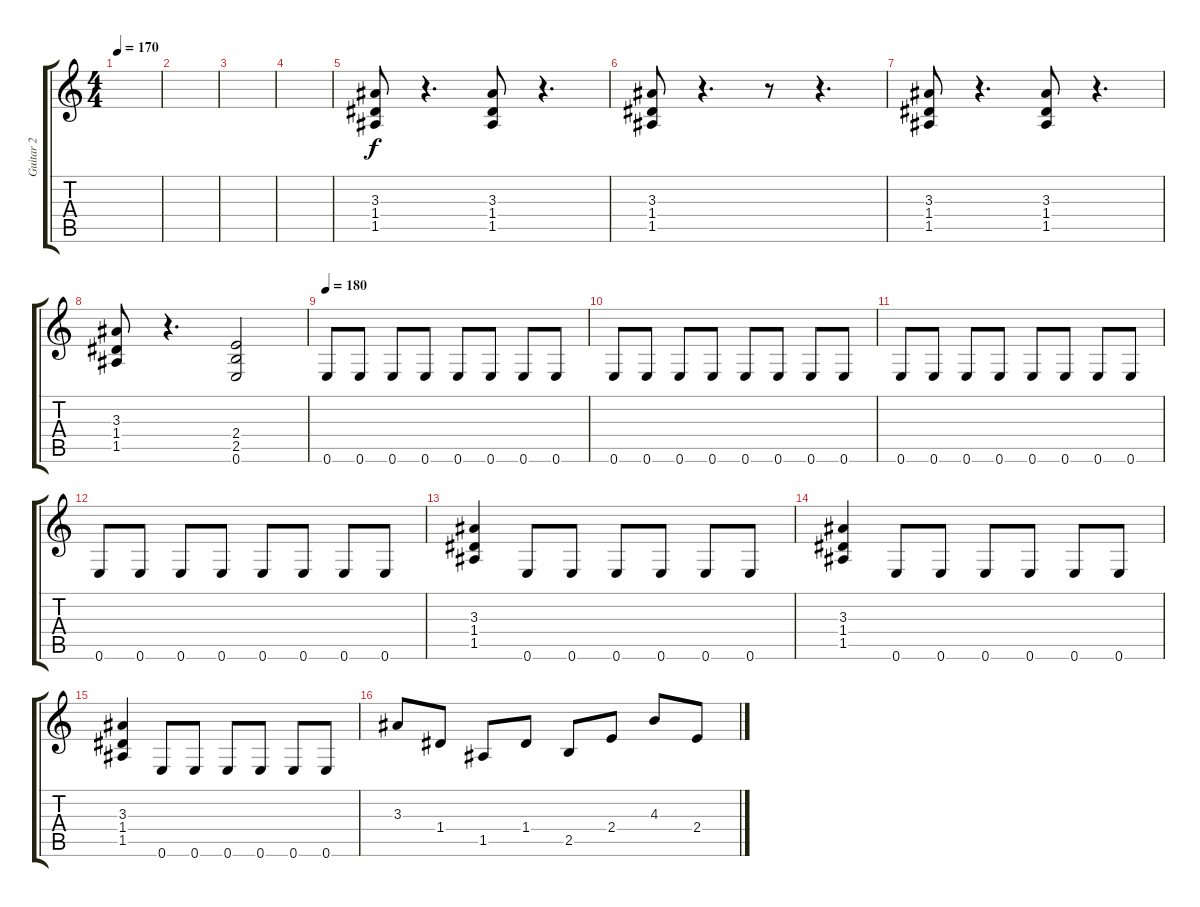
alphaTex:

\track ("Guitar 2" "Guitar 2") {instrument overdrivenguitar}
\staff {score tabs}
\tuning (E4 B3 G3 D3 A2 E2) {hide}
\ts (4 4)
\tempo 170
\clef g2
\ks c
|
|
|
|
(3.3 1.4 1.5).8 r.4{d} (3.3 1.4 1.5).8 r.4{d} |
(3.3 1.4 1.5).8 r.4{d} r.8 r.4{d} |
(3.3 1.4 1.5).8 r.4{d} (3.3 1.4 1.5).8 r.4{d} |
(3.3 1.4 1.5).8 r.4{d} (2.4 2.5 0.6).2{dy f} |
\tempo 180
0.6.8 0.6.8 0.6.8 0.6.8 0.6.8 0.6.8 0.6.8 0.6.8 |
0.6.8 0.6.8 0.6.8 0.6.8 0.6.8 0.6.8 0.6.8 0.6.8 |
0.6.8 0.6.8 0.6.8 0.6.8 0.6.8 0.6.8 0.6.8 0.6.8 |
0.6.8 0.6.8 0.6.8 0.6.8 0.6.8 0.6.8 0.6.8 0.6.8 |
(3.3 1.4 1.5).4 0.6.8 0.6.8 0.6.8 0.6.8 0.6.8 0.6.8 |
(3.3 1.4 1.5).4 0.6.8 0.6.8 0.6.8 0.6.8 0.6.8 0.6.8 |
(3.3 1.4 1.5).4 0.6.8 0.6.8 0.6.8 0.6.8 0.6.8 0.6.8 |
3.3.8 1.4.8 1.5.8 1.4.8 2.5.8 2.4.8 4.3.8 2.4.8
